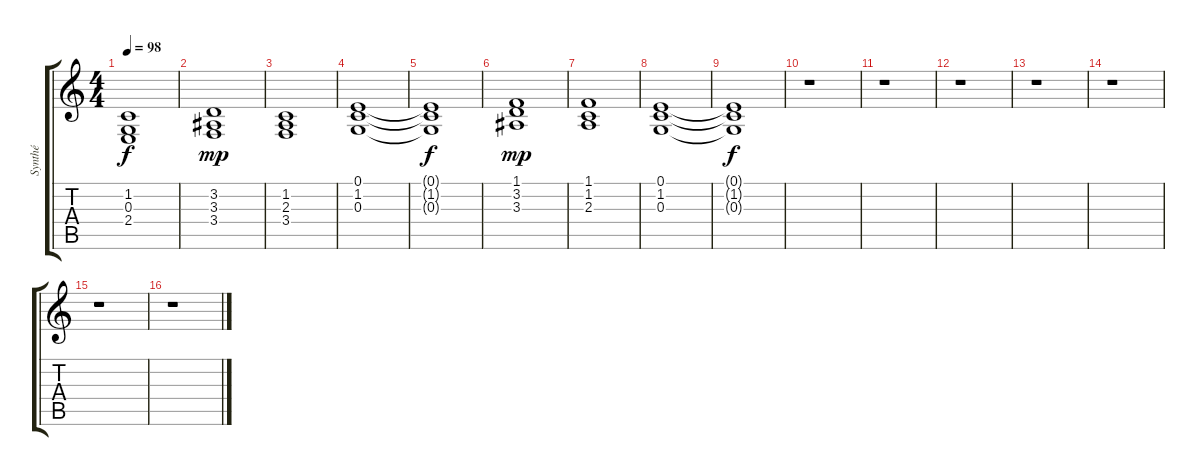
\track ("Synthé" "Synthé") {instrument synthstrings1}
\staff {score tabs}
\tuning (E4 B3 G3 D3 A2 E2) {hide}
\ts (4 4)
\tempo 98
\clef g2
\ks c
(1.2{t} 0.3{t} 2.4{t}).1{dy f} |
(3.2 3.3 3.4).1{dy mp} |
(1.2 2.3 3.4).1 |
(0.1 1.2 0.3).1 |
(0.1{t} 1.2{t} 0.3{t}).1{dy f} |
(1.1 3.2 3.3).1{dy mp} |
(1.1 1.2 2.3).1 |
(0.1 1.2 0.3).1 |
(0.1{t} 1.2{t} 0.3{t}).1{dy f} |
r.1 |
r.1 |
r.1 |
r.1 |
r.1 |
r.1 |
r.1
